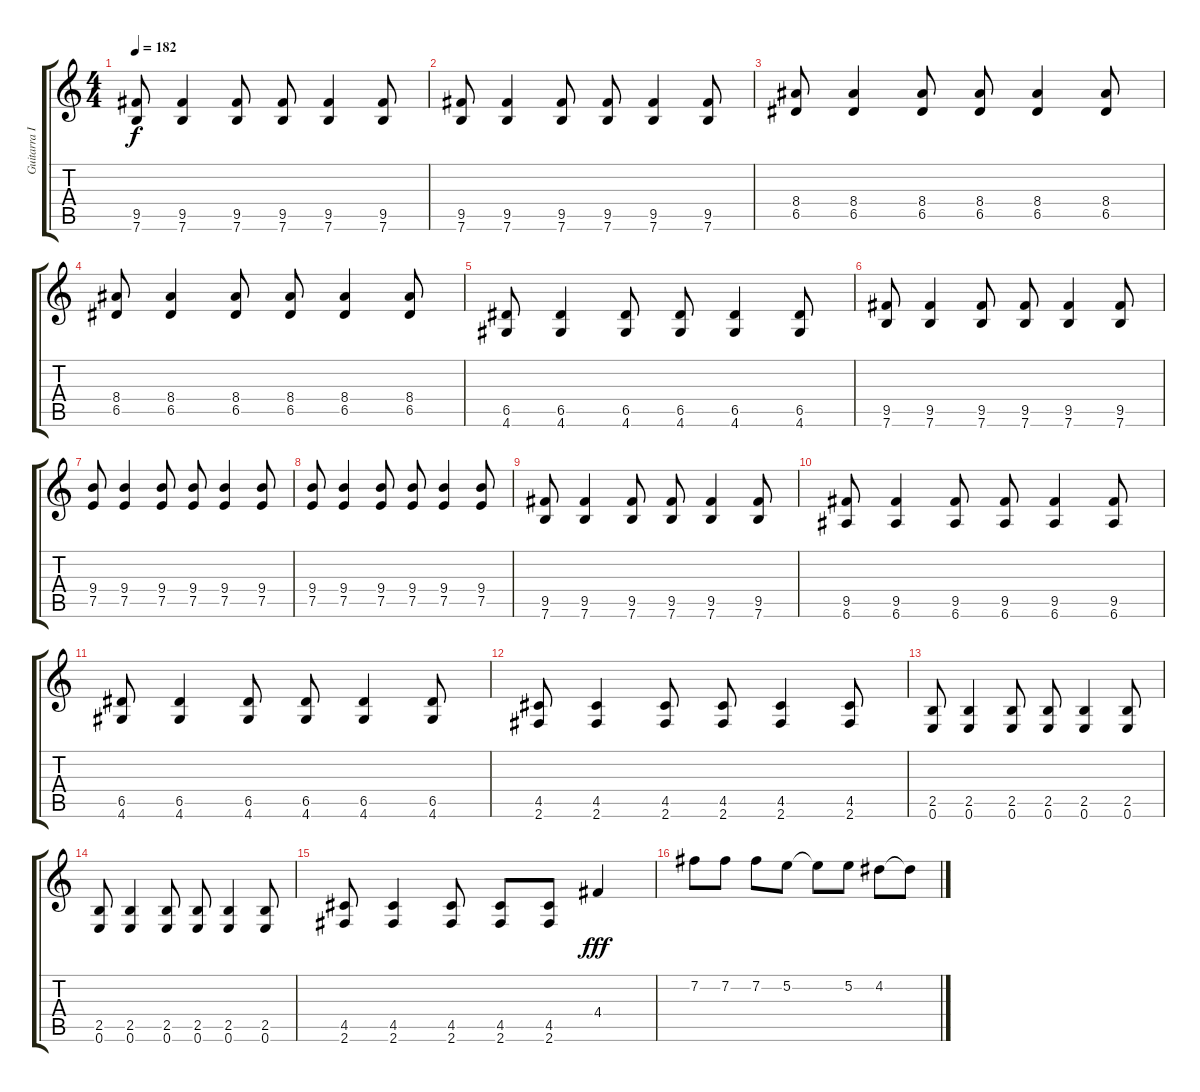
\track ("Guitarra I" "Guitarra I") {instrument overdrivenguitar}
\staff {score tabs}
\tuning (E4 B3 G3 D3 A2 E2) {hide}
\ts (4 4)
\tempo 182
\clef g2
\ks c
(9.5 7.6).8{dy f} (9.5 7.6).4 (9.5 7.6).8 (9.5 7.6).8 (9.5 7.6).4 (9.5 7.6).8 |
(9.5 7.6).8 (9.5 7.6).4 (9.5 7.6).8 (9.5 7.6).8 (9.5 7.6).4 (9.5 7.6).8 |
(8.4 6.5).8 (8.4 6.5).4 (8.4 6.5).8 (8.4 6.5).8 (8.4 6.5).4 (8.4 6.5).8 |
(8.4 6.5).8 (8.4 6.5).4 (8.4 6.5).8 (8.4 6.5).8 (8.4 6.5).4 (8.4 6.5).8 |
(6.5 4.6).8 (6.5 4.6).4 (6.5 4.6).8 (6.5 4.6).8 (6.5 4.6).4 (6.5 4.6).8 |
(9.5 7.6).8 (9.5 7.6).4 (9.5 7.6).8 (9.5 7.6).8 (9.5 7.6).4 (9.5 7.6).8 |
(9.4 7.5).8 (9.4 7.5).4 (9.4 7.5).8 (9.4 7.5).8 (9.4 7.5).4 (9.4 7.5).8 |
(9.4 7.5).8 (9.4 7.5).4 (9.4 7.5).8 (9.4 7.5).8 (9.4 7.5).4 (9.4 7.5).8 |
(9.5 7.6).8 (9.5 7.6).4 (9.5 7.6).8 (9.5 7.6).8 (9.5 7.6).4 (9.5 7.6).8 |
(9.5 6.6).8 (9.5 6.6).4 (9.5 6.6).8 (9.5 6.6).8 (9.5 6.6).4 (9.5 6.6).8 |
(6.5 4.6).8 (6.5 4.6).4 (6.5 4.6).8 (6.5 4.6).8 (6.5 4.6).4 (6.5 4.6).8 |
(4.5 2.6).8 (4.5 2.6).4 (4.5 2.6).8 (4.5 2.6).8 (4.5 2.6).4 (4.5 2.6).8 |
(2.5 0.6).8 (2.5 0.6).4 (2.5 0.6).8 (2.5 0.6).8 (2.5 0.6).4 (2.5 0.6).8 |
(2.5 0.6).8 (2.5 0.6).4 (2.5 0.6).8 (2.5 0.6).8 (2.5 0.6).4 (2.5 0.6).8 |
(4.5 2.6).8 (4.5 2.6).4 (4.5 2.6).8 (4.5 2.6).8 (4.5 2.6).8 4.4.4{dy fff} |
7.2.8 7.2.8 7.2.8 5.2.8 5.2{t}.8 5.2.8 4.2.8 4.2{t}.8
